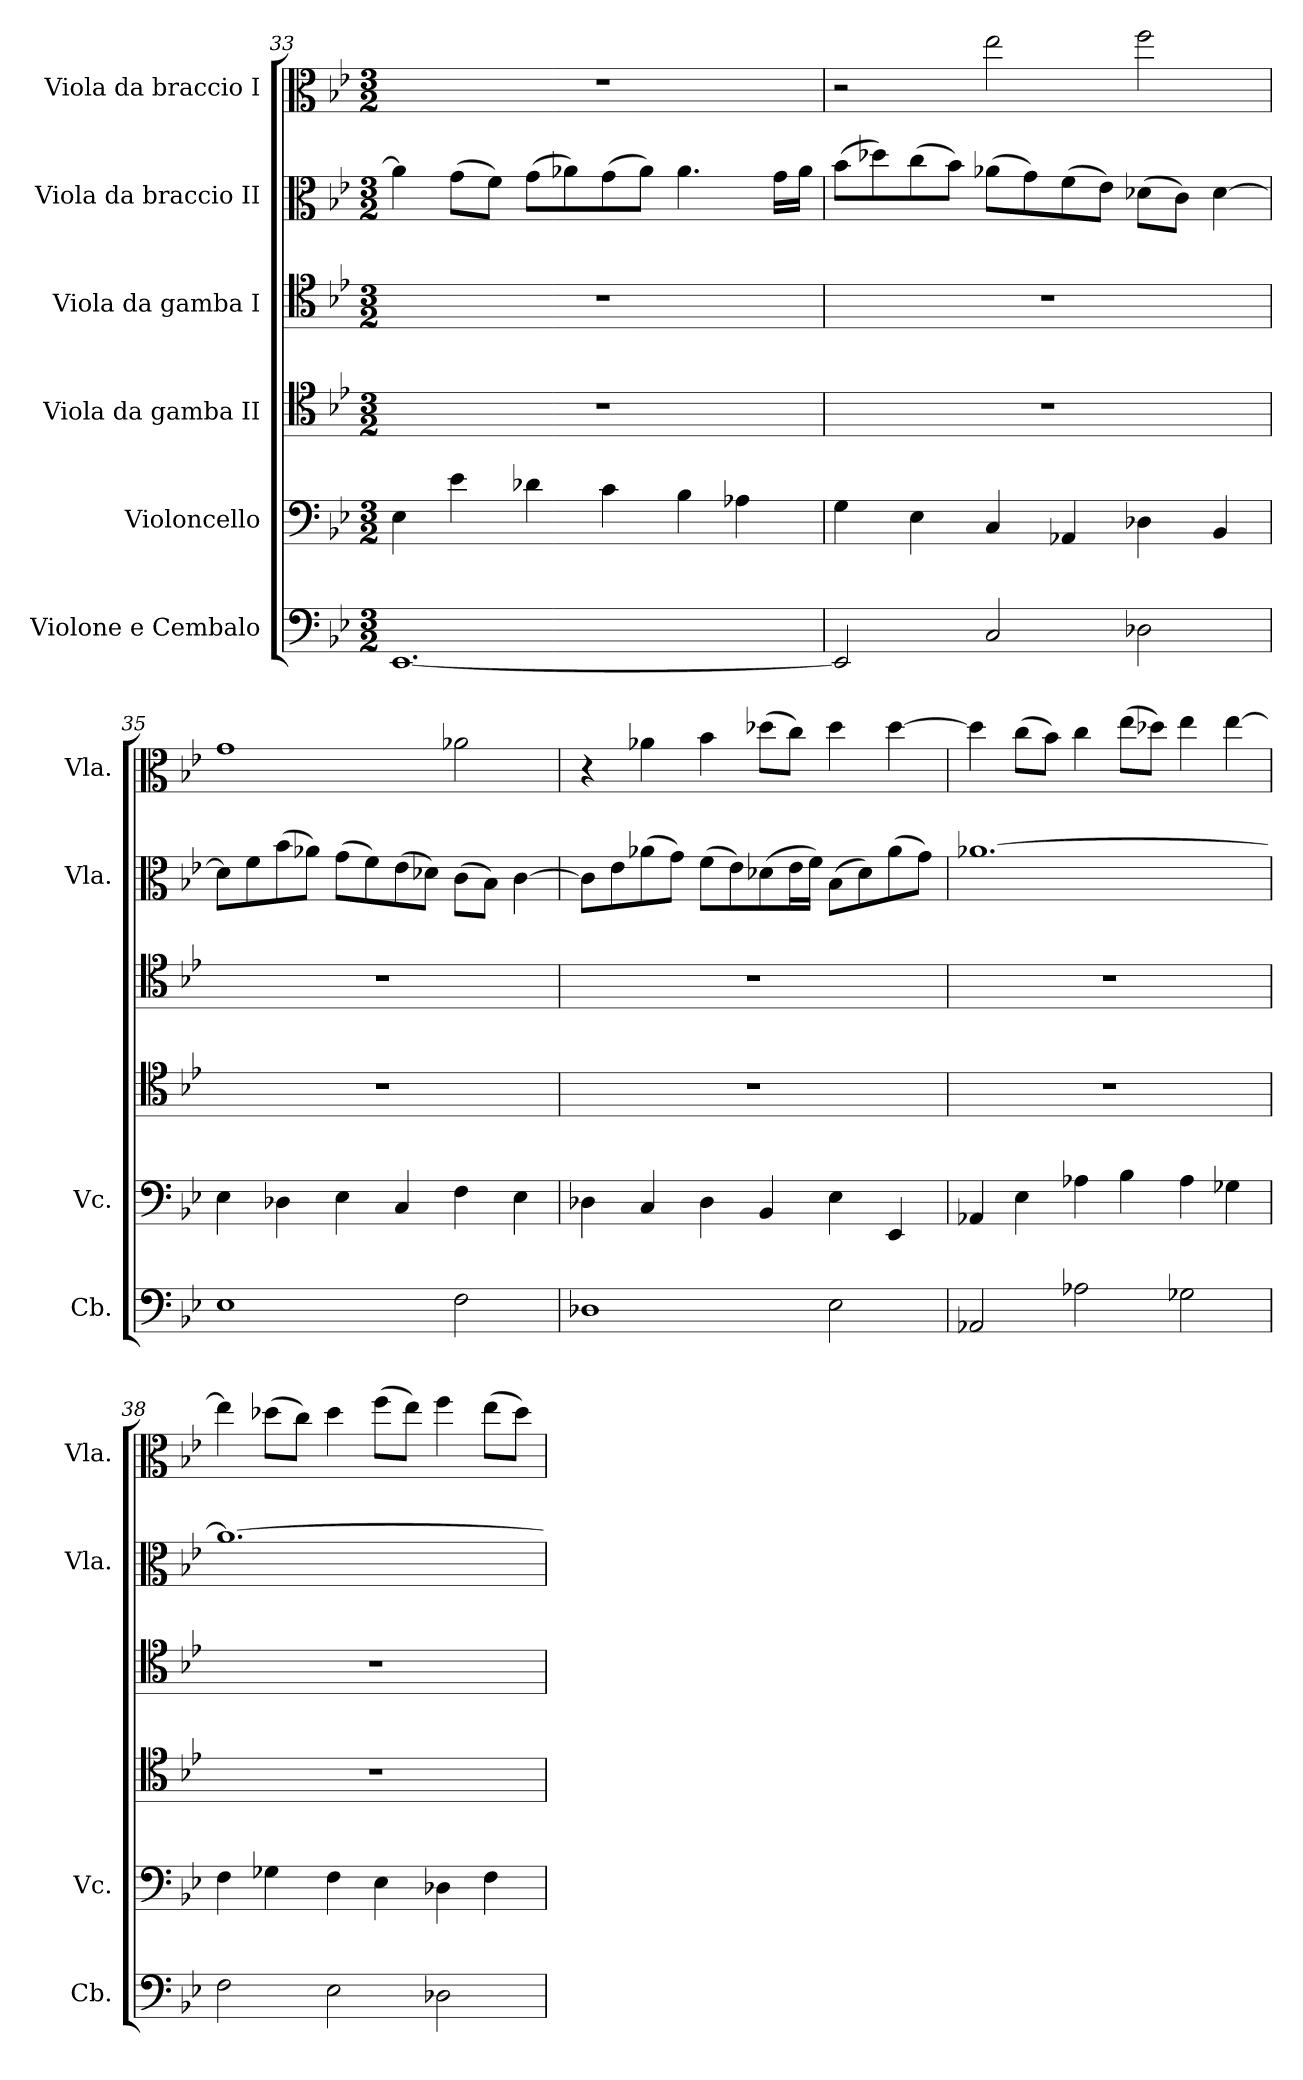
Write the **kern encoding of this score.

**kern	**kern	**kern	**kern	**kern	**kern
*part6	*part5	*part4	*part3	*part2	*part1
*staff6	*staff5	*staff4	*staff3	*staff2	*staff1
*I"Violone e Cembalo	*I"Violoncello	*I"Viola da gamba II	*I"Viola da gamba I	*I"Viola da braccio II	*I"Viola da braccio I
*I'Cb.	*I'Vc.	*	*	*I'Vla.	*I'Vla.
!!LO:LB:g=z
*clefF4	*clefF4	*clefC4	*clefC4	*clefC3	*clefC3
*ITrd7c12	*	*	*	*	*
*k[b-e-]	*k[b-e-]	*k[b-e-]	*k[b-e-]	*k[b-e-]	*k[b-e-]
*B-:	*B-:	*B-:	*B-:	*B-:	*B-:
*M3/2	*M3/2	*M3/2	*M3/2	*M3/2	*M3/2
=33	=33	=33	=33	=33	=33
!	!	!LO:N:vis=1	!LO:N:vis=1	!	!LO:N:vis=1
[1.EEE-i	4E-i\	1.r	1.r	4a-i\]	1.r
.	4e-i\	.	.	(8gi\L	.
.	.	.	.	8fi\J)	.
.	4d-Xi\	.	.	(8gi\L	.
.	.	.	.	8a-Xi\)	.
.	4ci\	.	.	(8gi\	.
.	.	.	.	8a-i\J)	.
.	4B-i\	.	.	4.a-i\	.
.	4A-Xi\	.	.	.	.
.	.	.	.	16gi\LL	.
.	.	.	.	16a-i\JJ	.
=34	=34	=34	=34	=34	=34
!	!	!LO:N:vis=1	!LO:N:vis=1	!	!
2EEE-i/]	4Gi\	1.r	1.r	(8b-i\L	2r
.	.	.	.	8dd-Xi\)	.
.	4E-i\	.	.	(8cci\	.
.	.	.	.	8b-i\J)	.
2CCi/	4Ci/	.	.	(8a-Xi\L	2ee-i\
.	.	.	.	8gi\)	.
.	4AA-Xi/	.	.	(8fi\	.
.	.	.	.	8e-i\J)	.
2DD-Xi\	4D-Xi\	.	.	(8d-Xi\L	2ffi\
.	.	.	.	8ci\J)	.
.	4BB-i/	.	.	[4d-i\	.
=35	=35	=35	=35	=35	=35
!	!	!LO:N:vis=1	!LO:N:vis=1	!	!
1EE-i	4E-i\	1.r	1.r	8d-i\L]	1gi
.	.	.	.	8fi\	.
.	4D-Xi\	.	.	(8b-i\	.
.	.	.	.	8a-Xi\J)	.
.	4E-i\	.	.	(8gi\L	.
.	.	.	.	8fi\)	.
.	4Ci/	.	.	(8e-i\	.
.	.	.	.	8d-Xi\J)	.
2FFi\	4Fi\	.	.	(8ci\L	2a-Xi\
.	.	.	.	8B-i\J)	.
.	4E-i\	.	.	[4ci\	.
=36	=36	=36	=36	=36	=36
!	!	!LO:N:vis=1	!LO:N:vis=1	!	!
1DD-Xi	4D-Xi\	1.r	1.r	8ci\L]	4r
.	.	.	.	8e-i\	.
.	4Ci/	.	.	(8a-Xi\	4a-Xi\
.	.	.	.	8gi\J)	.
.	4D-i\	.	.	(8fi\L	4b-i\
.	.	.	.	8e-i\)	.
.	4BB-i/	.	.	(8d-Xi\	(8dd-Xi\L
.	.	.	.	16e-i\L	8cci\J)
.	.	.	.	16fi\JJ)	.
2EE-i\	4E-i\	.	.	(8B-i\L	4dd-i\
.	.	.	.	8d-i\)	.
.	4EE-i/	.	.	(8a-i\	[4dd-i\
.	.	.	.	8gi\J)	.
!!LO:LB:g=z
=37	=37	=37	=37	=37	=37
!	!	!LO:N:vis=1	!LO:N:vis=1	!	!
2AAA-Xi/	4AA-Xi/	1.r	1.r	[1.a-Xi	4dd-i\]
.	4E-i\	.	.	.	(8cci\L
.	.	.	.	.	8b-i\J)
2AA-Xi\	4A-Xi\	.	.	.	4cci\
.	4B-i\	.	.	.	(8ee-i\L
.	.	.	.	.	8dd-Xi\J)
2GG-Xi\	4A-i\	.	.	.	4ee-i\
.	4G-Xi\	.	.	.	[4ee-i\
=38	=38	=38	=38	=38	=38
!	!	!LO:N:vis=1	!LO:N:vis=1	!	!
2FFi\	4Fi\	1.r	1.r	1.a-i_	4ee-i\]
.	4G-Xi\	.	.	.	(8dd-Xi\L
.	.	.	.	.	8cci\J)
2EE-i\	4Fi\	.	.	.	4dd-i\
.	4E-i\	.	.	.	(8ffi\L
.	.	.	.	.	8ee-i\J)
2DD-Xi\	4D-Xi\	.	.	.	4ffi\
.	4Fi\	.	.	.	(8ee-i\L
.	.	.	.	.	8dd-i\J)
=	=	=	=	=	=
*-	*-	*-	*-	*-	*-
